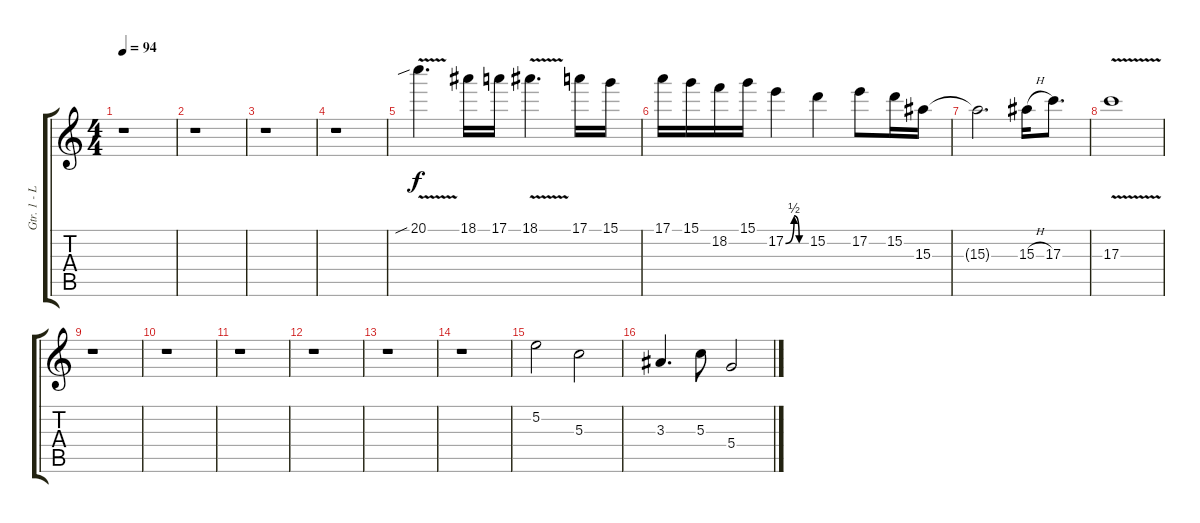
\track ("Gtr. 1 - Lead" "Gtr. 1 - L") {instrument distortionguitar}
\staff {score tabs}
\tuning (E4 B3 G3 D3 A2 E2) {hide}
\ts (4 4)
\tempo 94
\clef g2
\ks c
r.1{dy f} |
r.1 |
r.1 |
r.1 |
20.1{v sib}.4{d} 18.1.16 17.1.16 18.1{v}.4{d} 17.1.16 15.1.16 |
17.1.16 15.1.16 18.2.16 15.1.16 17.2{be (custom 0 0 25 2 40 0 60 0)}.4 15.2.4 17.2.8 15.2.16 15.3.16 |
15.3{t}.2{d} 15.3{h}.16 17.3.8{d} |
17.3{v}.1 |
r.1 |
r.1 |
r.1 |
r.1 |
r.1 |
r.1 |
5.2.2 5.3.2 |
3.3.4{d} 5.3.8 5.4.2
